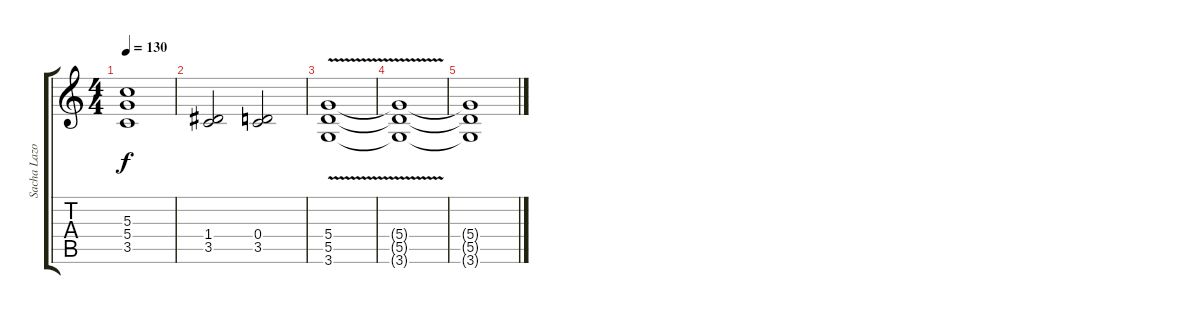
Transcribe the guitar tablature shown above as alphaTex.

\track ("Sacha Lazor" "Sacha Lazo") {instrument distortionguitar}
\staff {score tabs}
\tuning (E4 B3 G3 D3 A2 E2) {hide}
\ts (4 4)
\tempo 130
\clef g2
\ks c
(5.3 5.4 3.5).1{dy f} |
(1.4 3.5).2 (0.4 3.5).2 |
(5.4 5.5 3.6{v}).1 |
(5.4{t} 5.5{t} 3.6{t}).1 |
(5.4{t} 5.5{t} 3.6{t}).1
